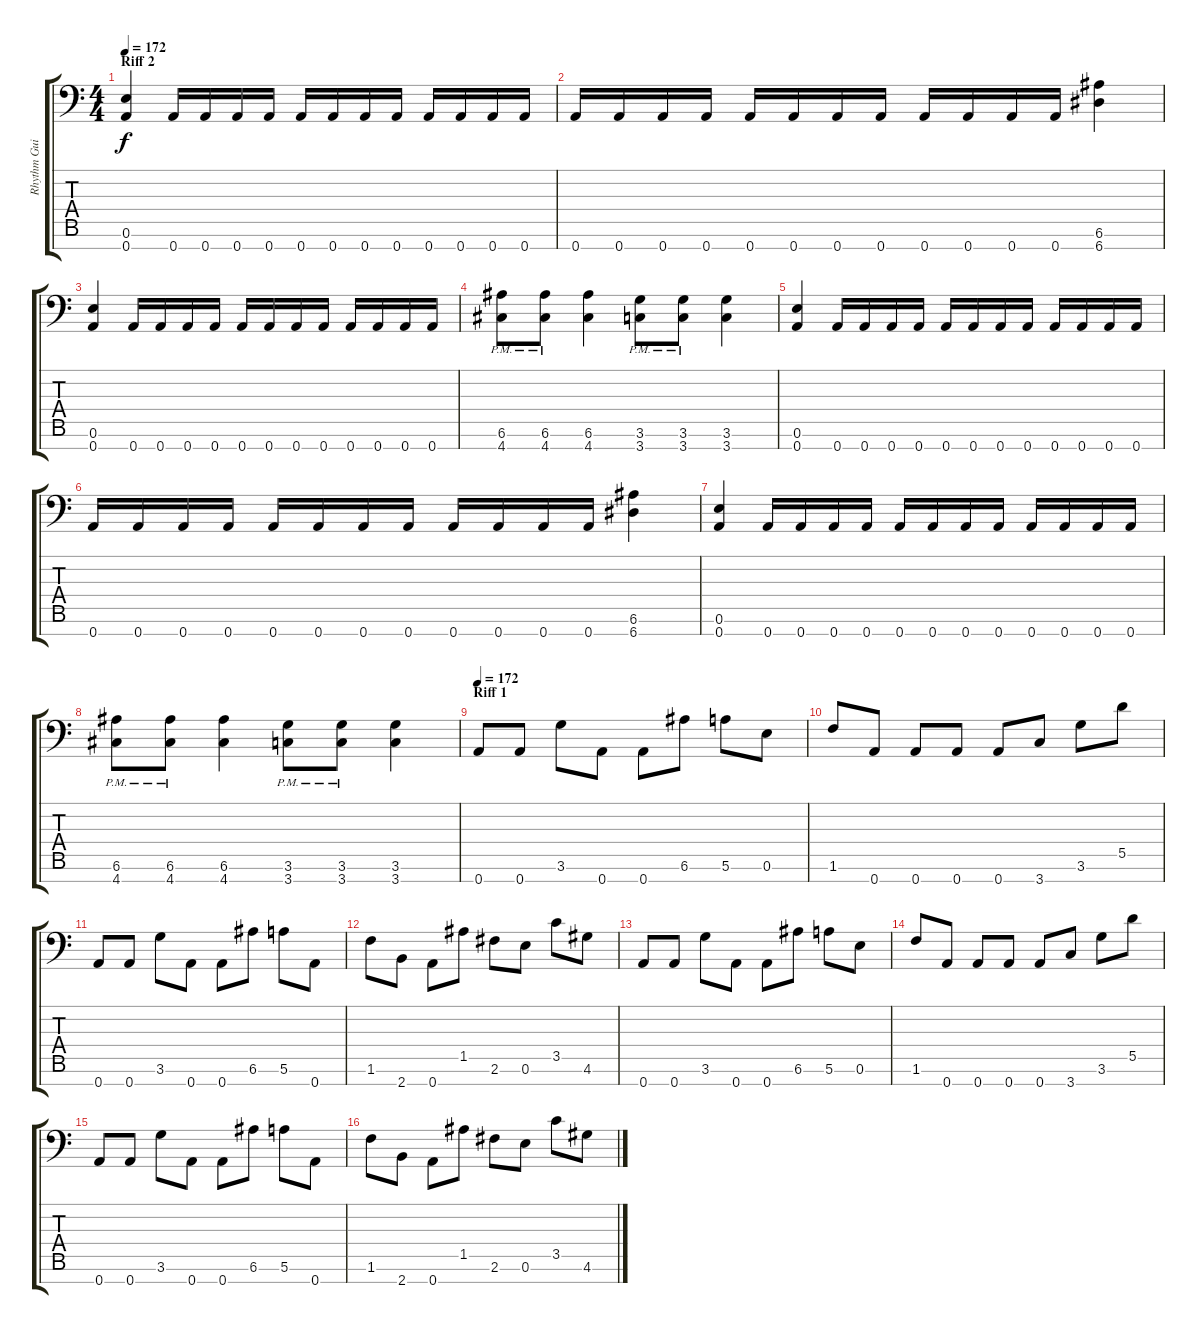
\track ("Rhythm Guitar L" "Rhythm Gui") {instrument overdrivenguitar}
\staff {score tabs}
\tuning (E4 B3 G3 D3 A2 E2 A1) {hide}
\ts (4 4)
\section ("" "Riff 2")
\tempo 172
\clef f4
\ks c
(0.6 0.7).4{dy f} 0.7.16 0.7.16 0.7.16 0.7.16 0.7.16 0.7.16 0.7.16 0.7.16 0.7.16 0.7.16 0.7.16 0.7.16 |
0.7.16 0.7.16 0.7.16 0.7.16 0.7.16 0.7.16 0.7.16 0.7.16 0.7.16 0.7.16 0.7.16 0.7.16 (6.6 6.7).4 |
(0.6 0.7).4 0.7.16 0.7.16 0.7.16 0.7.16 0.7.16 0.7.16 0.7.16 0.7.16 0.7.16 0.7.16 0.7.16 0.7.16 |
(6.6{pm} 4.7{pm}).8 (6.6{pm} 4.7{pm}).8 (6.6 4.7).4 (3.6{pm} 3.7{pm}).8 (3.6{pm} 3.7{pm}).8 (3.6 3.7).4 |
(0.6 0.7).4 0.7.16 0.7.16 0.7.16 0.7.16 0.7.16 0.7.16 0.7.16 0.7.16 0.7.16 0.7.16 0.7.16 0.7.16 |
0.7.16 0.7.16 0.7.16 0.7.16 0.7.16 0.7.16 0.7.16 0.7.16 0.7.16 0.7.16 0.7.16 0.7.16 (6.6 6.7).4 |
(0.6 0.7).4 0.7.16 0.7.16 0.7.16 0.7.16 0.7.16 0.7.16 0.7.16 0.7.16 0.7.16 0.7.16 0.7.16 0.7.16 |
(6.6{pm} 4.7{pm}).8 (6.6{pm} 4.7{pm}).8 (6.6 4.7).4 (3.6{pm} 3.7{pm}).8 (3.6{pm} 3.7{pm}).8 (3.6 3.7).4 |
\section ("" "Riff 1")
\tempo 172
0.7.8 0.7.8 3.6.8 0.7.8 0.7.8 6.6.8 5.6.8 0.6.8 |
1.6.8 0.7.8 0.7.8 0.7.8 0.7.8 3.7.8 3.6.8 5.5.8 |
0.7.8 0.7.8 3.6.8 0.7.8 0.7.8 6.6.8 5.6.8 0.7.8 |
1.6.8 2.7.8 0.7.8 1.5.8 2.6.8 0.6.8 3.5.8 4.6.8 |
0.7.8 0.7.8 3.6.8 0.7.8 0.7.8 6.6.8 5.6.8 0.6.8 |
1.6.8 0.7.8 0.7.8 0.7.8 0.7.8 3.7.8 3.6.8 5.5.8 |
0.7.8 0.7.8 3.6.8 0.7.8 0.7.8 6.6.8 5.6.8 0.7.8 |
1.6.8 2.7.8 0.7.8 1.5.8 2.6.8 0.6.8 3.5.8 4.6.8
